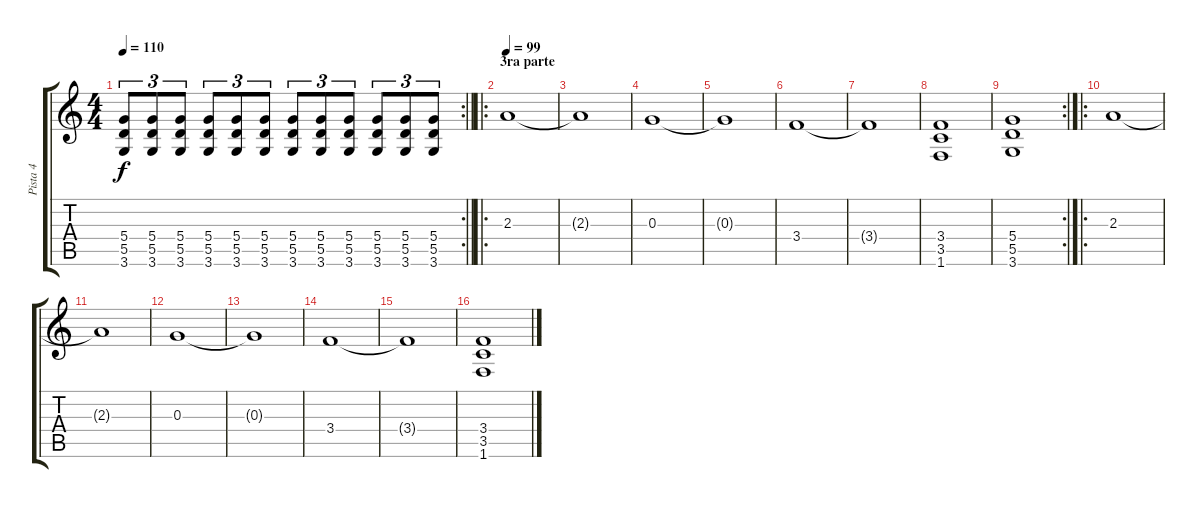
\track ("Pista 4" "Pista 4") {instrument distortionguitar}
\staff {score tabs}
\tuning (E4 B3 G3 D3 A2 E2) {hide}
\rc 2
\ts (4 4)
\tempo 110
\clef g2
\barLineRight lightlight
\ks c
(5.4 5.5 3.6).8{tu (3 2) dy f} (5.4 5.5 3.6).8{tu (3 2)} (5.4 5.5 3.6).8{tu (3 2)} (5.4 5.5 3.6).8{tu (3 2)} (5.4 5.5 3.6).8{tu (3 2)} (5.4 5.5 3.6).8{tu (3 2)} (5.4 5.5 3.6).8{tu (3 2)} (5.4 5.5 3.6).8{tu (3 2)} (5.4 5.5 3.6).8{tu (3 2)} (5.4 5.5 3.6).8{tu (3 2)} (5.4 5.5 3.6).8{tu (3 2)} (5.4 5.5 3.6).8{tu (3 2)} |
\ro
\section ("" "3ra parte")
\tempo 99
2.3.1 |
2.3{t}.1 |
0.3.1 |
0.3{t}.1 |
3.4.1 |
3.4{t}.1 |
(3.4 3.5 1.6).1 |
\rc 2
(5.4 5.5 3.6).1 |
\ro
2.3.1 |
2.3{t}.1 |
0.3.1 |
0.3{t}.1 |
3.4.1 |
3.4{t}.1 |
(3.4 3.5 1.6).1
